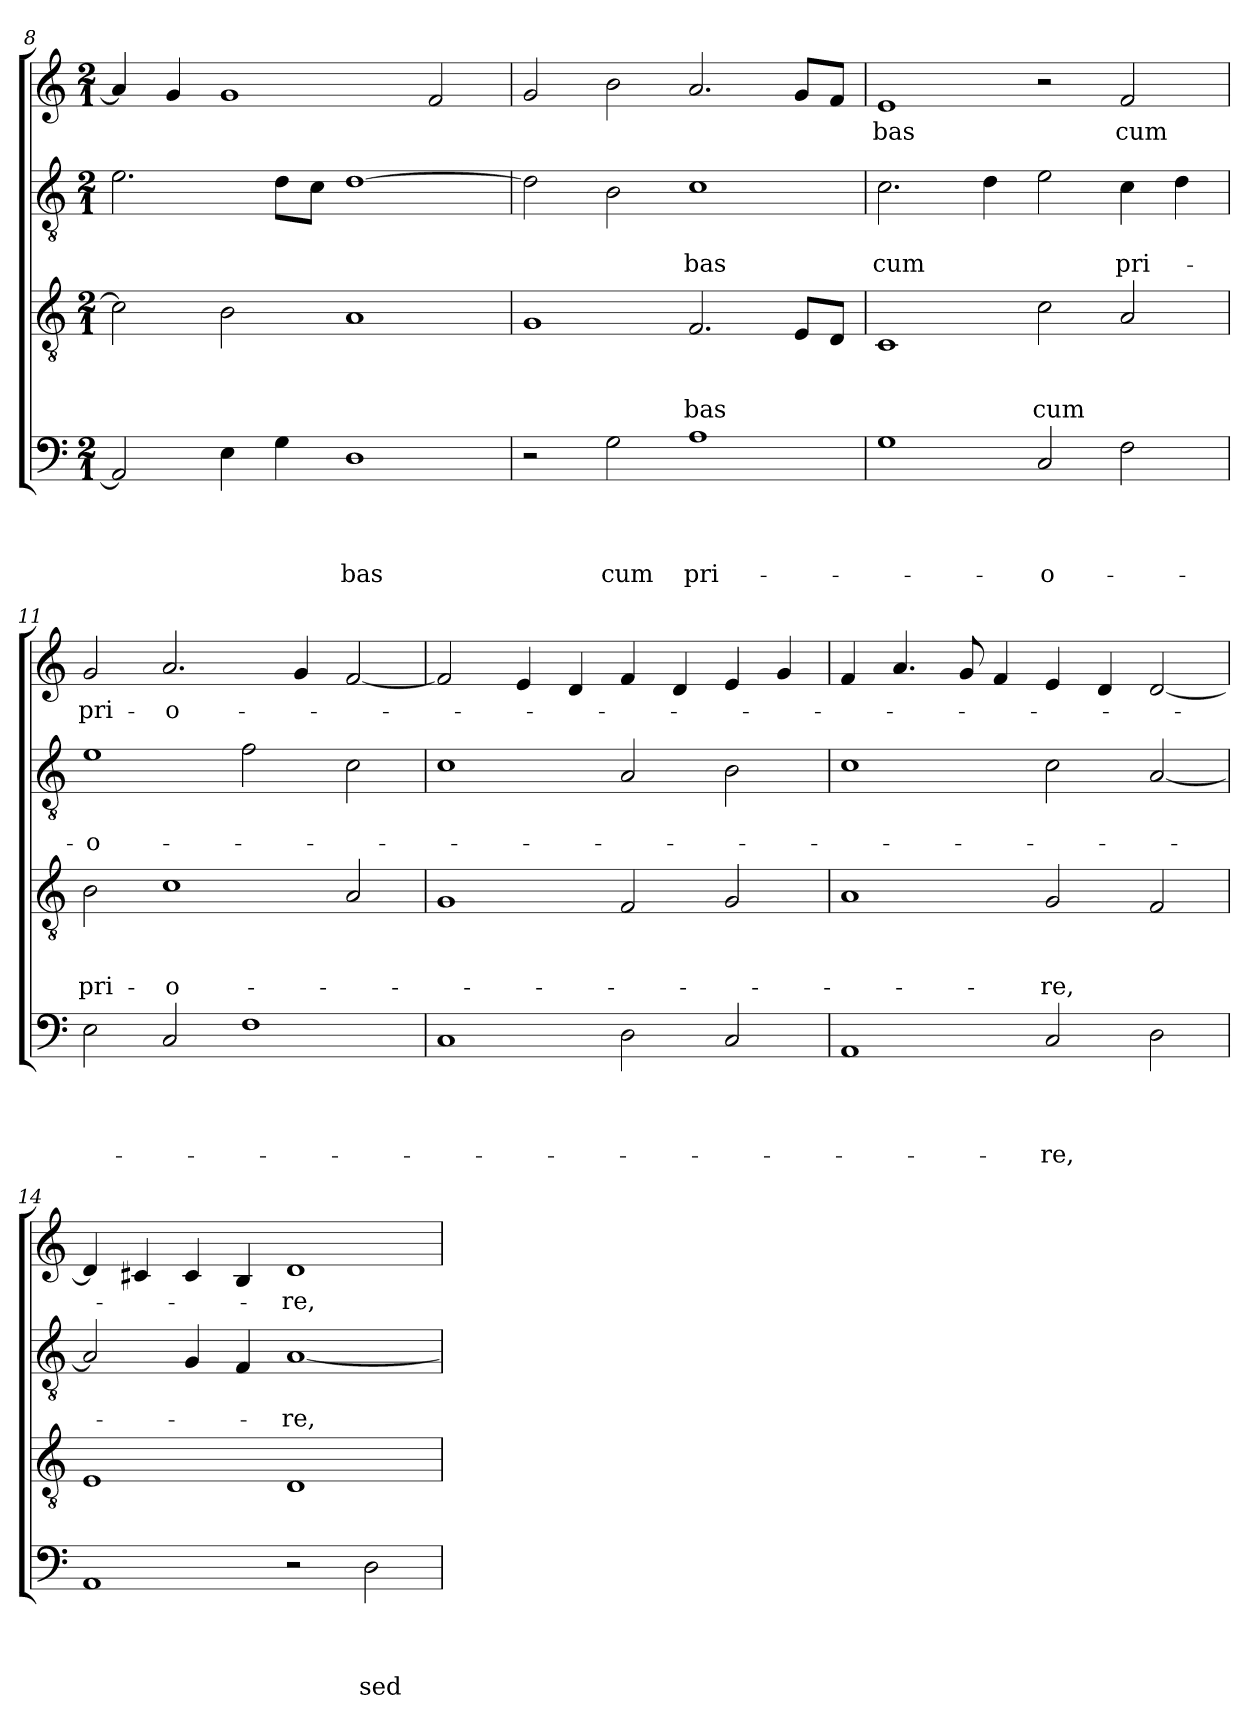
**kern	**text	**text	**text	**text	**kern	**text	**text	**text	**kern	**text	**text	**kern	**text
*part4	*part4	*part4	*part4	*part4	*part3	*part3	*part3	*part3	*part2	*part2	*part2	*part1	*part1
*staff4	*staff4	*staff4	*staff4	*staff4	*staff3	*staff3	*staff3	*staff3	*staff2	*staff2	*staff2	*staff1	*staff1
*clefF4	*	*	*	*	*clefGv2	*	*	*	*clefGv2	*	*	*clefG2	*
*k[]	*	*	*	*	*k[]	*	*	*	*k[]	*	*	*k[]	*
*C:	*	*	*	*	*C:	*	*	*	*C:	*	*	*C:	*
*M2/1	*	*	*	*	*M2/1	*	*	*	*M2/1	*	*	*M2/1	*
=8	=8	=8	=8	=8	=8	=8	=8	=8	=8	=8	=8	=8	=8
2AA/]	.	.	.	.	2c\]	.	.	.	2.e\	.	.	4a/]	.
.	.	.	.	.	.	.	.	.	.	.	.	4g/	.
4E\	.	.	.	.	2B\	.	.	.	.	.	.	1g	.
4G\	.	.	.	.	.	.	.	.	8d\L	.	.	.	.
.	.	.	.	.	.	.	.	.	8c\J	.	.	.	.
!	!	!	!	!LO:LY:b	!	!	!	!	!	!	!	!	!
1D	.	.	.	-bas	1A	.	.	.	[1d	.	.	.	.
.	.	.	.	.	.	.	.	.	.	.	.	2f/	.
=9	=9	=9	=9	=9	=9	=9	=9	=9	=9	=9	=9	=9	=9
2r	.	.	.	.	1G	.	.	.	2d\]	.	.	2g/	.
!	!	!	!	!LO:LY:b	!	!	!	!	!	!	!	!	!
2G\	.	.	.	cum	.	.	.	.	2B\	.	.	2b\	.
!	!	!	!	!LO:LY:b	!	!	!	!LO:LY:b	!	!	!LO:LY:b	!	!
1A	.	.	.	pri-	2.F/	.	.	-bas	1c	.	-bas	2.a/	.
.	.	.	.	.	8E/L	.	.	.	.	.	.	8g/L	.
.	.	.	.	.	8D/J	.	.	.	.	.	.	8f/J	.
=10	=10	=10	=10	=10	=10	=10	=10	=10	=10	=10	=10	=10	=10
!	!	!	!	!	!	!	!	!	!	!	!LO:LY:b	!	!LO:LY:b
1G	.	.	.	.	1C	.	.	.	2.c\	.	cum	1e	-bas
.	.	.	.	.	.	.	.	.	4d\	.	.	.	.
!	!	!	!	!LO:LY:b	!	!	!	!LO:LY:b	!	!	!	!	!
2C/	.	.	.	-o-	2c\	.	.	cum	2e\	.	.	2r	.
!	!	!	!	!	!	!	!	!	!	!	!LO:LY:b	!	!LO:LY:b
2F\	.	.	.	.	2A/	.	.	.	4c\	.	pri-	2f/	cum
.	.	.	.	.	.	.	.	.	4d\	.	.	.	.
=11	=11	=11	=11	=11	=11	=11	=11	=11	=11	=11	=11	=11	=11
!	!	!	!	!	!	!	!	!LO:LY:b	!	!	!LO:LY:b	!	!LO:LY:b
2E\	.	.	.	.	2B\	.	.	pri-	1e	.	-o-	2g/	pri-
!	!	!	!	!	!	!	!	!LO:LY:b	!	!	!	!	!LO:LY:b
2C/	.	.	.	.	1c	.	.	-o-	.	.	.	2.a/	-o-
1F	.	.	.	.	.	.	.	.	2f\	.	.	.	.
.	.	.	.	.	.	.	.	.	.	.	.	4g/	.
.	.	.	.	.	2A/	.	.	.	2c\	.	.	[2f/	.
=12	=12	=12	=12	=12	=12	=12	=12	=12	=12	=12	=12	=12	=12
1C	.	.	.	.	1G	.	.	.	1c	.	.	2f/]	.
.	.	.	.	.	.	.	.	.	.	.	.	4e/	.
.	.	.	.	.	.	.	.	.	.	.	.	4d/	.
2D\	.	.	.	.	2F/	.	.	.	2A/	.	.	4f/	.
.	.	.	.	.	.	.	.	.	.	.	.	4d/	.
2C/	.	.	.	.	2G/	.	.	.	2B\	.	.	4e/	.
.	.	.	.	.	.	.	.	.	.	.	.	4g/	.
!!LO:LB:g=z
=13	=13	=13	=13	=13	=13	=13	=13	=13	=13	=13	=13	=13	=13
1AA	.	.	.	.	1A	.	.	.	1c	.	.	4f/	.
.	.	.	.	.	.	.	.	.	.	.	.	4.a/	.
.	.	.	.	.	.	.	.	.	.	.	.	8g/	.
.	.	.	.	.	.	.	.	.	.	.	.	4f/	.
!	!	!	!	!LO:LY:b	!	!	!	!LO:LY:b	!	!	!	!	!
2C/	.	.	.	-re,	2G/	.	.	-re,	2c\	.	.	4e/	.
.	.	.	.	.	.	.	.	.	.	.	.	4d/	.
2D\	.	.	.	.	2F/	.	.	.	[2A/	.	.	[2d/	.
=14	=14	=14	=14	=14	=14	=14	=14	=14	=14	=14	=14	=14	=14
1AA	.	.	.	.	1E	.	.	.	2A/]	.	.	4d/]	.
.	.	.	.	.	.	.	.	.	.	.	.	4c#/	.
.	.	.	.	.	.	.	.	.	4G/	.	.	4c#/	.
.	.	.	.	.	.	.	.	.	4F/	.	.	4B/	.
!	!	!	!	!	!	!	!	!	!	!	!LO:LY:b	!	!LO:LY:b
2r	.	.	.	.	1D	.	.	.	[1A	.	-re,	1d	-re,
!	!	!	!	!LO:LY:b	!	!	!	!	!	!	!	!	!
2D\	.	.	.	sed	.	.	.	.	.	.	.	.	.
=	=	=	=	=	=	=	=	=	=	=	=	=	=
*-	*-	*-	*-	*-	*-	*-	*-	*-	*-	*-	*-	*-	*-
